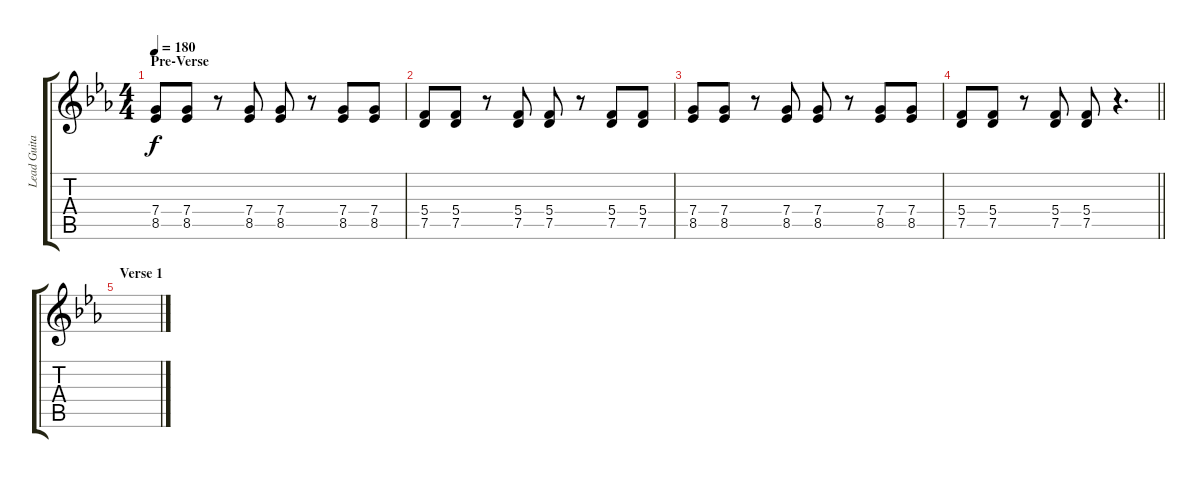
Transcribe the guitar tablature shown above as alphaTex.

\track ("Lead Guitar" "Lead Guita") {instrument distortionguitar}
\staff {score tabs}
\tuning (D4 A3 F3 C3 G2 C2) {hide}
\ts (4 4)
\section ("" "Pre-Verse")
\tempo 180
\clef g2
\ks eb
(7.4 8.5).8{dy f} (7.4 8.5).8 r.8 (7.4 8.5).8 (7.4 8.5).8 r.8 (7.4 8.5).8 (7.4 8.5).8 |
(5.4 7.5).8 (5.4 7.5).8 r.8 (5.4 7.5).8 (5.4 7.5).8 r.8 (5.4 7.5).8 (5.4 7.5).8 |
(7.4 8.5).8 (7.4 8.5).8 r.8 (7.4 8.5).8 (7.4 8.5).8 r.8 (7.4 8.5).8 (7.4 8.5).8 |
\barLineRight lightlight
(5.4 7.5).8 (5.4 7.5).8 r.8 (5.4 7.5).8 (5.4 7.5).8 r.4{d} |
\section ("" "Verse 1")
